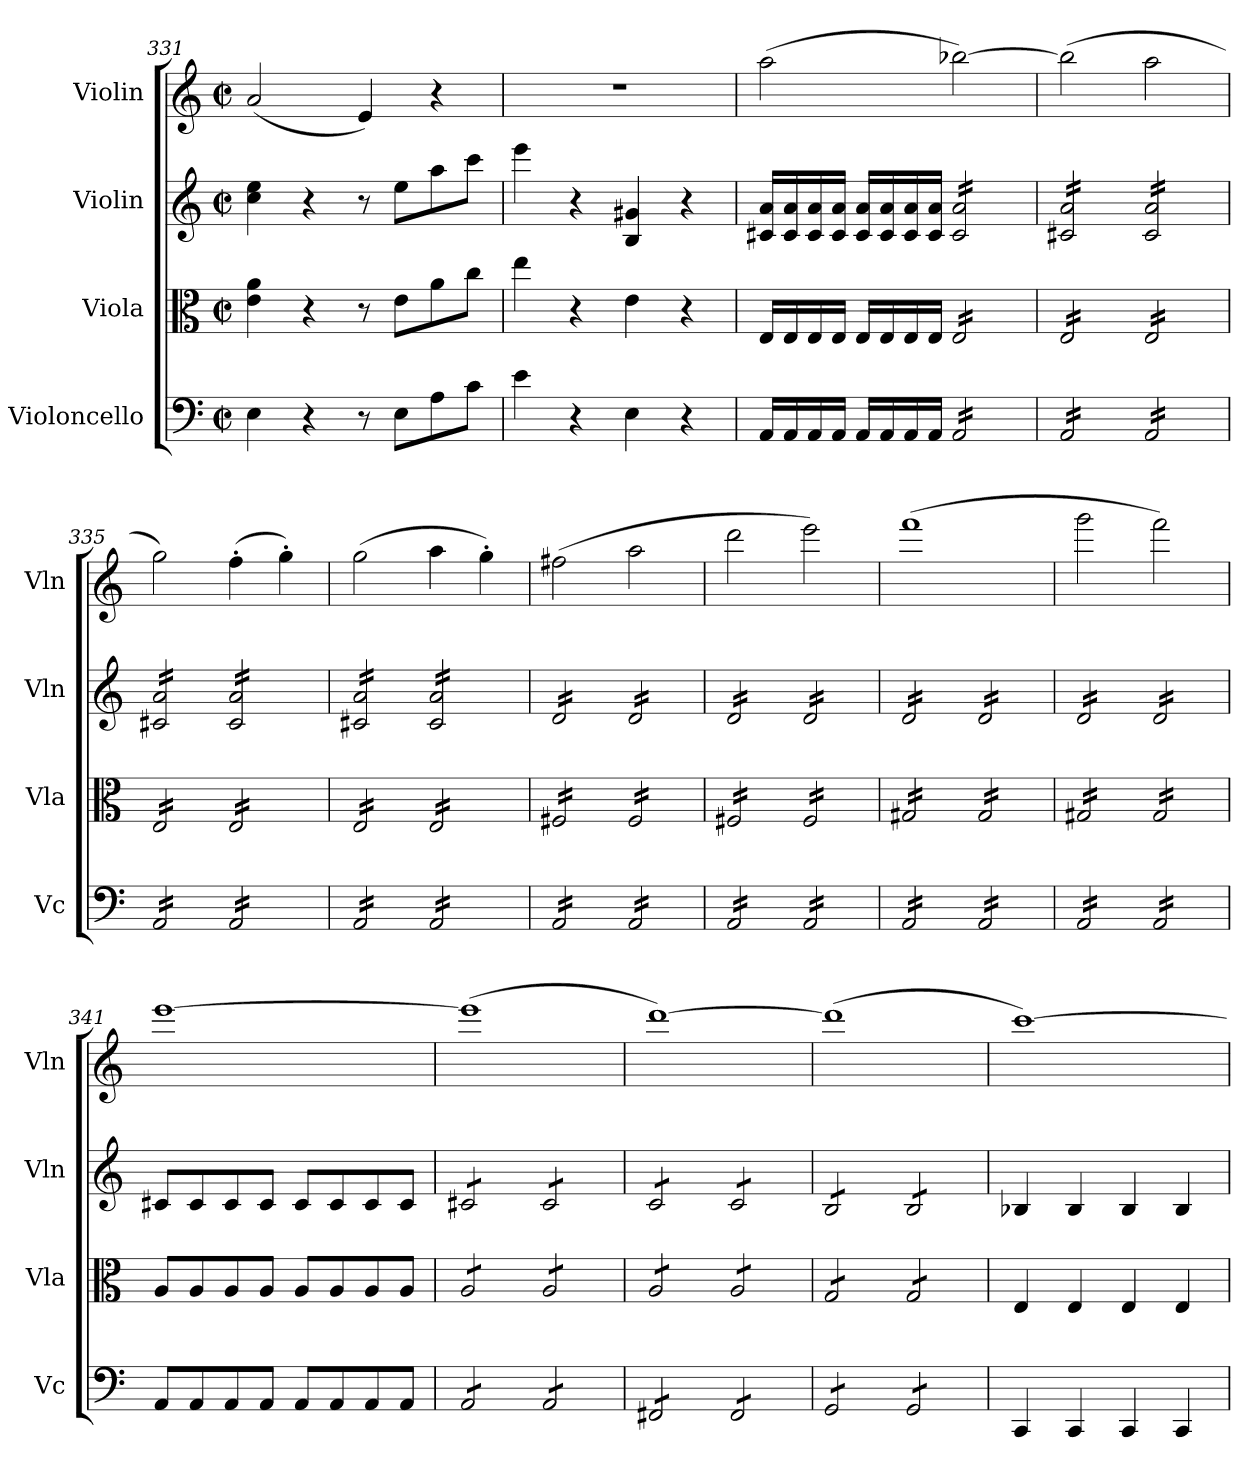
**kern	**kern	**kern	**kern
*part4	*part3	*part2	*part1
*staff4	*staff3	*staff2	*staff1
*I"Violoncello	*I"Viola	*I"Violin	*I"Violin
*I'Vc	*I'Vla	*I'Vln	*I'Vln
*clefF4	*clefC3	*clefG2	*clefG2
*k[]	*k[]	*k[]	*k[]
*M2/2	*M2/2	*M2/2	*M2/2
*met(c|)	*met(c|)	*met(c|)	*met(c|)
=331	=331	=331	=331
4E\	4e\ 4a\	4cc\ 4ee\	(2a/
4r	4r	4r	.
8r	8r	8r	4e/)
8E\L	8e\L	8ee\L	.
8A\	8a\	8aa\	4r
8c\J	8cc\J	8ccc\J	.
=332	=332	=332	=332
4e\	4ee\	4eee\	1r
4r	4r	4r	.
4E\	4e\	4B/ 4g#X/	.
4r	4r	4r	.
=333	=333	=333	=333
16AA/LL	16E/LL	16c#X/ 16a/LL	(2aa\
16AA/	16E/	16c#/ 16a/	.
16AA/	16E/	16c#/ 16a/	.
16AA/JJ	16E/JJ	16c#/ 16a/JJ	.
16AA/LL	16E/LL	16c#/ 16a/LL	.
16AA/	16E/	16c#/ 16a/	.
16AA/	16E/	16c#/ 16a/	.
16AA/JJ	16E/JJ	16c#/ 16a/JJ	.
*tremolo	*	*	*
*	*tremolo	*	*
*	*	*tremolo	*
16AA/LL	16E/LL	16c#/ 16a/LL	[2bb-X\)
16AA/	16E/	16c#/ 16a/	.
16AA/	16E/	16c#/ 16a/	.
16AA/	16E/	16c#/ 16a/	.
16AA/	16E/	16c#/ 16a/	.
16AA/	16E/	16c#/ 16a/	.
16AA/	16E/	16c#/ 16a/	.
16AA/JJ	16E/JJ	16c#/ 16a/JJ	.
=334	=334	=334	=334
16AA/LL	16E/LL	16c#X/ 16a/LL	(2bb-\]
16AA/	16E/	16c#X/ 16a/	.
16AA/	16E/	16c#X/ 16a/	.
16AA/	16E/	16c#X/ 16a/	.
16AA/	16E/	16c#X/ 16a/	.
16AA/	16E/	16c#X/ 16a/	.
16AA/	16E/	16c#X/ 16a/	.
16AA/JJ	16E/JJ	16c#X/ 16a/JJ	.
16AA/LL	16E/LL	16c#/ 16a/LL	2aa\
16AA/	16E/	16c#/ 16a/	.
16AA/	16E/	16c#/ 16a/	.
16AA/	16E/	16c#/ 16a/	.
16AA/	16E/	16c#/ 16a/	.
16AA/	16E/	16c#/ 16a/	.
16AA/	16E/	16c#/ 16a/	.
16AA/JJ	16E/JJ	16c#/ 16a/JJ	.
=335	=335	=335	=335
16AA/LL	16E/LL	16c#X/ 16a/LL	2gg\)
16AA/	16E/	16c#X/ 16a/	.
16AA/	16E/	16c#X/ 16a/	.
16AA/	16E/	16c#X/ 16a/	.
16AA/	16E/	16c#X/ 16a/	.
16AA/	16E/	16c#X/ 16a/	.
16AA/	16E/	16c#X/ 16a/	.
16AA/JJ	16E/JJ	16c#X/ 16a/JJ	.
16AA/LL	16E/LL	16c#/ 16a/LL	(4ff'\
16AA/	16E/	16c#/ 16a/	.
16AA/	16E/	16c#/ 16a/	.
16AA/	16E/	16c#/ 16a/	.
16AA/	16E/	16c#/ 16a/	4gg'\)
16AA/	16E/	16c#/ 16a/	.
16AA/	16E/	16c#/ 16a/	.
16AA/JJ	16E/JJ	16c#/ 16a/JJ	.
=336	=336	=336	=336
16AA/LL	16E/LL	16c#X/ 16a/LL	(2gg\
16AA/	16E/	16c#X/ 16a/	.
16AA/	16E/	16c#X/ 16a/	.
16AA/	16E/	16c#X/ 16a/	.
16AA/	16E/	16c#X/ 16a/	.
16AA/	16E/	16c#X/ 16a/	.
16AA/	16E/	16c#X/ 16a/	.
16AA/JJ	16E/JJ	16c#X/ 16a/JJ	.
16AA/LL	16E/LL	16c#/ 16a/LL	4aa\
16AA/	16E/	16c#/ 16a/	.
16AA/	16E/	16c#/ 16a/	.
16AA/	16E/	16c#/ 16a/	.
16AA/	16E/	16c#/ 16a/	4gg'\)
16AA/	16E/	16c#/ 16a/	.
16AA/	16E/	16c#/ 16a/	.
16AA/JJ	16E/JJ	16c#/ 16a/JJ	.
=337	=337	=337	=337
16AA/LL	16F#X/LL	16d/LL	(2ff#X\
16AA/	16F#X/	16d/	.
16AA/	16F#X/	16d/	.
16AA/	16F#X/	16d/	.
16AA/	16F#X/	16d/	.
16AA/	16F#X/	16d/	.
16AA/	16F#X/	16d/	.
16AA/JJ	16F#X/JJ	16d/JJ	.
16AA/LL	16F#/LL	16d/LL	2aa\
16AA/	16F#/	16d/	.
16AA/	16F#/	16d/	.
16AA/	16F#/	16d/	.
16AA/	16F#/	16d/	.
16AA/	16F#/	16d/	.
16AA/	16F#/	16d/	.
16AA/JJ	16F#/JJ	16d/JJ	.
=338	=338	=338	=338
16AA/LL	16F#X/LL	16d/LL	2ddd\
16AA/	16F#X/	16d/	.
16AA/	16F#X/	16d/	.
16AA/	16F#X/	16d/	.
16AA/	16F#X/	16d/	.
16AA/	16F#X/	16d/	.
16AA/	16F#X/	16d/	.
16AA/JJ	16F#X/JJ	16d/JJ	.
16AA/LL	16F#/LL	16d/LL	2eee\)
16AA/	16F#/	16d/	.
16AA/	16F#/	16d/	.
16AA/	16F#/	16d/	.
16AA/	16F#/	16d/	.
16AA/	16F#/	16d/	.
16AA/	16F#/	16d/	.
16AA/JJ	16F#/JJ	16d/JJ	.
!!LO:LB:g=z
=339	=339	=339	=339
16AA/LL	16G#X/LL	16d/LL	(1fff
16AA/	16G#X/	16d/	.
16AA/	16G#X/	16d/	.
16AA/	16G#X/	16d/	.
16AA/	16G#X/	16d/	.
16AA/	16G#X/	16d/	.
16AA/	16G#X/	16d/	.
16AA/JJ	16G#X/JJ	16d/JJ	.
16AA/LL	16G#/LL	16d/LL	.
16AA/	16G#/	16d/	.
16AA/	16G#/	16d/	.
16AA/	16G#/	16d/	.
16AA/	16G#/	16d/	.
16AA/	16G#/	16d/	.
16AA/	16G#/	16d/	.
16AA/JJ	16G#/JJ	16d/JJ	.
=340	=340	=340	=340
16AA/LL	16G#X/LL	16d/LL	2ggg\
16AA/	16G#X/	16d/	.
16AA/	16G#X/	16d/	.
16AA/	16G#X/	16d/	.
16AA/	16G#X/	16d/	.
16AA/	16G#X/	16d/	.
16AA/	16G#X/	16d/	.
16AA/JJ	16G#X/JJ	16d/JJ	.
16AA/LL	16G#/LL	16d/LL	2fff\)
16AA/	16G#/	16d/	.
16AA/	16G#/	16d/	.
16AA/	16G#/	16d/	.
16AA/	16G#/	16d/	.
16AA/	16G#/	16d/	.
16AA/	16G#/	16d/	.
16AA/JJ	16G#/JJ	16d/JJ	.
*	*	*Xtremolo	*
*	*Xtremolo	*	*
*Xtremolo	*	*	*
=341	=341	=341	=341
8AA/L	8A/L	8c#X/L	[1eee
8AA/	8A/	8c#/	.
8AA/	8A/	8c#/	.
8AA/J	8A/J	8c#/J	.
8AA/L	8A/L	8c#/L	.
8AA/	8A/	8c#/	.
8AA/	8A/	8c#/	.
8AA/J	8A/J	8c#/J	.
=342	=342	=342	=342
*tremolo	*	*	*
*	*tremolo	*	*
*	*	*tremolo	*
8AA/L	8A/L	8c#X/L	(>1eee]
8AA/	8A/	8c#X/	.
8AA/	8A/	8c#X/	.
8AA/J	8A/J	8c#X/J	.
8AA/L	8A/L	8c#/L	.
8AA/	8A/	8c#/	.
8AA/	8A/	8c#/	.
8AA/J	8A/J	8c#/J	.
=343	=343	=343	=343
8FF#X/L	8A/L	8c/L	[1ddd)
8FF#X/	8A/	8c/	.
8FF#X/	8A/	8c/	.
8FF#X/J	8A/J	8c/J	.
8FF#/L	8A/L	8c/L	.
8FF#/	8A/	8c/	.
8FF#/	8A/	8c/	.
8FF#/J	8A/J	8c/J	.
=344	=344	=344	=344
8GG/L	8G/L	8B/L	(>1ddd]
8GG/	8G/	8B/	.
8GG/	8G/	8B/	.
8GG/J	8G/J	8B/J	.
8GG/L	8G/L	8B/L	.
8GG/	8G/	8B/	.
8GG/	8G/	8B/	.
8GG/J	8G/J	8B/J	.
*	*	*Xtremolo	*
*	*Xtremolo	*	*
*Xtremolo	*	*	*
=345	=345	=345	=345
4CC/	4E/	4B-X/	[1ccc)
4CC/	4E/	4B-/	.
4CC/	4E/	4B-/	.
4CC/	4E/	4B-/	.
=	=	=	=
*-	*-	*-	*-
